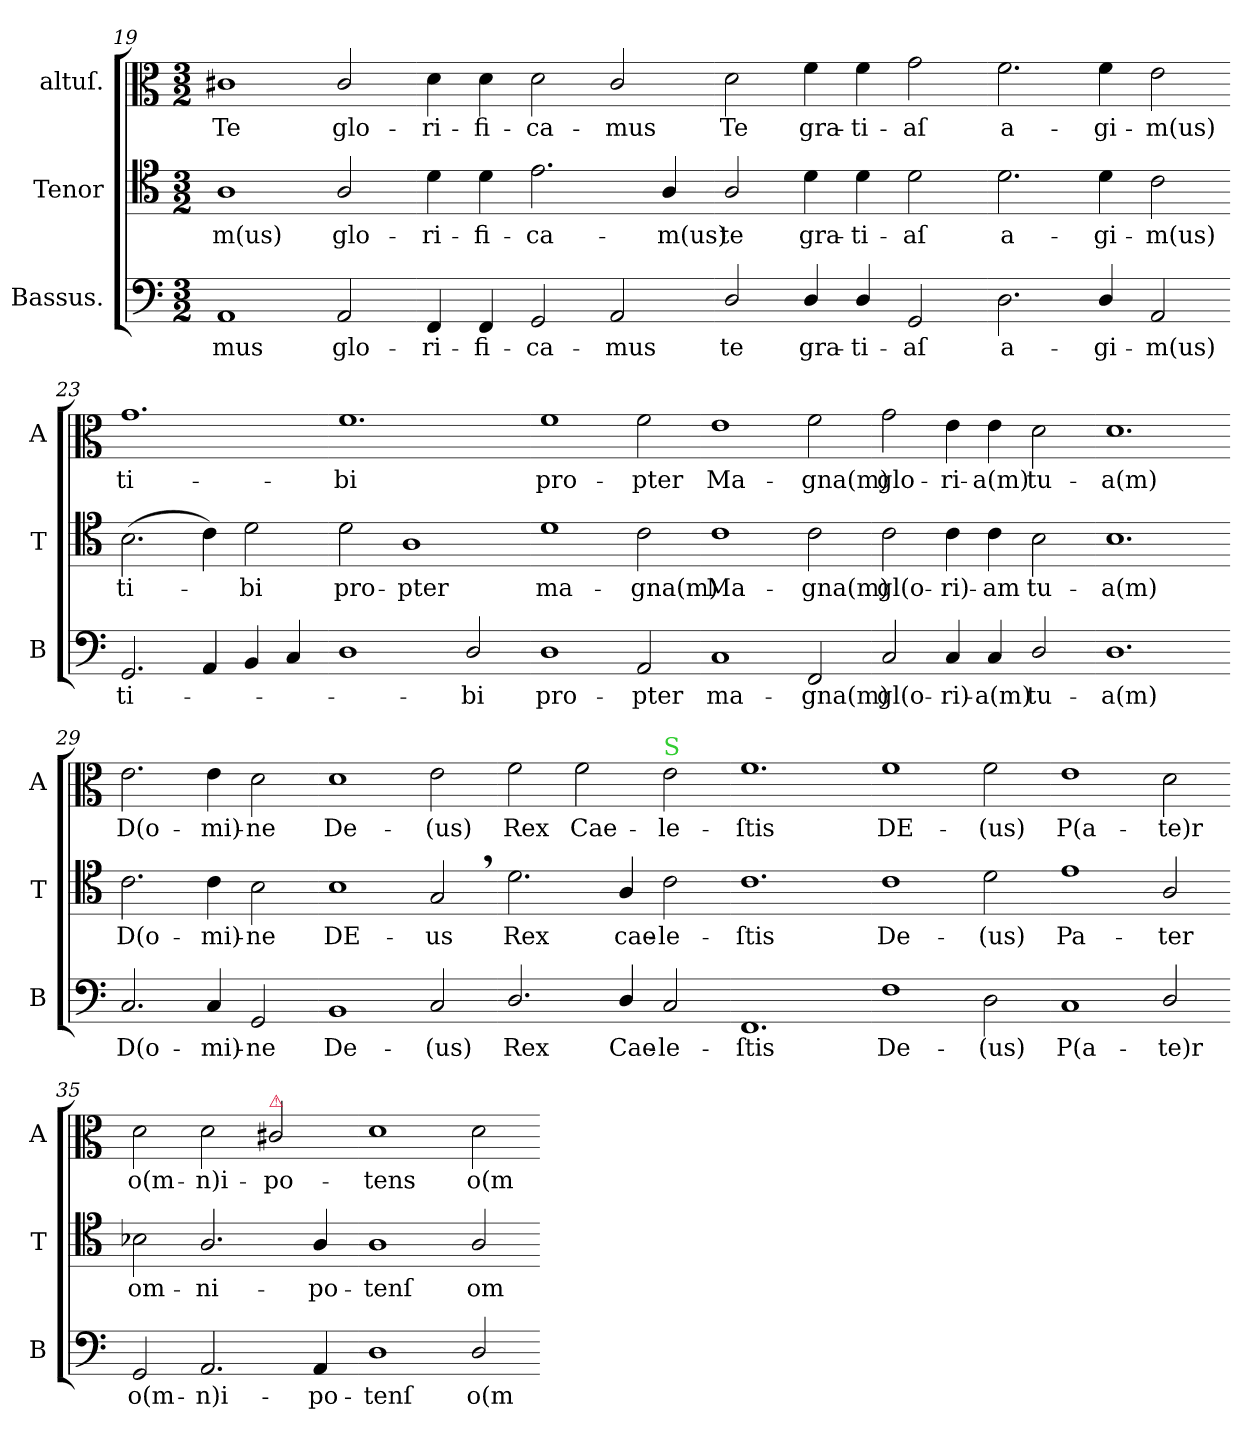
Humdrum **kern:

**kern	**text	**kern	**text	**kern	**text
*part3	*part3	*part2	*part2	*part1	*part1
*staff3	*staff3	*staff2	*staff2	*staff1	*staff1
*I"Bassus.	*	*I"Tenor	*	*I"altuſ.	*
*I'B	*	*I'T	*	*I'A	*
*clefF4	*	*clefC4	*	*clefC3	*
*k[]	*	*k[]	*	*k[]	*
*M3/2	*	*M3/2	*	*M3/2	*
=19	=19	=19	=19	=19	=19
!	!LO:LY:i	!	!	!	!LO:LY:i
1AA	-mus	1A	-m(us)	1c#X	Te
!	!LO:LY:i	!	!LO:LY:i	!	!LO:LY:i
2AA/	glo-	2A/	glo-	2c#/	glo-
=20-	=20-	=20-	=20-	=20-	=20-
!	!LO:LY:i	!	!LO:LY:i	!	!LO:LY:i
4FF/	-ri-	4d\	-ri-	4d\	-ri-
!	!LO:LY:i	!	!LO:LY:i	!	!LO:LY:i
4FF/	-fi-	4d\	-fi-	4d\	-fi-
!	!LO:LY:i	!	!LO:LY:i	!	!LO:LY:i
2GG/	-ca-	2.e\	-ca-	2d\	-ca-
!	!LO:LY:i	!	!	!	!LO:LY:i
2AA/	-mus	.	.	2c#/	-mus
!	!	!	!LO:LY:i	!	!
.	.	4A/	-m(us)	.	.
=21-	=21-	=21-	=21-	=21-	=21-
2D/	te	2A/	te	2d\	Te
4D/	gra-	4d\	gra-	4f\	gra-
4D/	-ti-	4d\	-ti-	4f\	-ti-
2GG/	-aſ	2d\	-aſ	2g\	-aſ
=22-	=22-	=22-	=22-	=22-	=22-
2.D\	a-	2.d\	a-	2.f\	a-
4D/	-gi-	4d\	-gi-	4f\	-gi-
2AA/	-m(us)	2c\	-m(us)	2e\	-m(us)
=23-	=23-	=23-	=23-	=23-	=23-
2.GG/	ti-	(2.B\	ti-	1.g	ti-
4AA/	.	4c\)	.	.	.
4BB/	.	2d\	-bi	.	.
4C/	.	.	.	.	.
=24-	=24-	=24-	=24-	=24-	=24-
1D	.	2d\	pro-	1.f	-bi
.	.	1A	-pter	.	.
2D/	-bi	.	.	.	.
=25-	=25-	=25-	=25-	=25-	=25-
1D	pro-	1d	ma-	1f	pro-
2AA/	-pter	2c\	-gna(m)	2f\	-pter
=26-	=26-	=26-	=26-	=26-	=26-
1C	ma-	1c	Ma-	1e	Ma-
2FF/	-gna(m)	2c\	-gna(m)	2f\	-gna(m)
=27-	=27-	=27-	=27-	=27-	=27-
2C/	gl(o-	2c\	gl(o-	2g\	glo-
4C/	-ri)-	4c\	-ri)-	4e\	-ri-
4C/	-a(m)	4c\	-am	4e\	-a(m)
2D/	tu-	2B\	tu-	2d\	tu-
=28-	=28-	=28-	=28-	=28-	=28-
1.D	-a(m)	1.B	-a(m)	1.d	-a(m)
=29-	=29-	=29-	=29-	=29-	=29-
2.C/	D(o-	2.c\	D(o-	2.e\	D(o-
4C/	-mi)-	4c\	-mi)-	4e\	-mi)-
2GG/	-ne	2B\	-ne	2d\	-ne
=30-	=30-	=30-	=30-	=30-	=30-
1BB	De-	1B	DE-	1d	De-
2C/	-(us)	2G,/	-us	2e\	-(us)
=31-	=31-	=31-	=31-	=31-	=31-
2.D/	Rex	2.d\	Rex	2f\	Rex
.	.	.	.	2f\	Cae-
4D/	Cae-	4A/	cae-	.	.
!	!	!	!	!LO:TX:a:color=limegreen:t=S	!
2C/	-le-	2c\	-le-	2e\	-le-
=32-	=32-	=32-	=32-	=32-	=32-
1.FF	-ſtis	1.c	-ſtis	1.f	-ſtis
=33-	=33-	=33-	=33-	=33-	=33-
1F	De-	1c	De-	1f	DE-
2D\	-(us)	2d\	-(us)	2f\	-(us)
=34-	=34-	=34-	=34-	=34-	=34-
1C	P(a-	1e	Pa-	1e	P(a-
2D/	-te)r	2A/	-ter	2d\	-te)r
=35-	=35-	=35-	=35-	=35-	=35-
2GG/	o(m-	2B-X\	om-	2d\	o(m-
2.AA/	-n)i-	2.A/	-ni-	2d\	-n)i-
!	!	!	!	!LO:TX:a:color=crimson:t=⚠	!
.	.	.	.	2c#X/	-po-
4AA/	-po-	4A/	-po-	.	.
=36-	=36-	=36-	=36-	=36-	=36-
1D	-tenſ	1A	-tenſ	1d	-tens
2D/	o(m-	2A/	om-	2d\	o(m-
=-	=-	=-	=-	=-	=-
*-	*-	*-	*-	*-	*-
